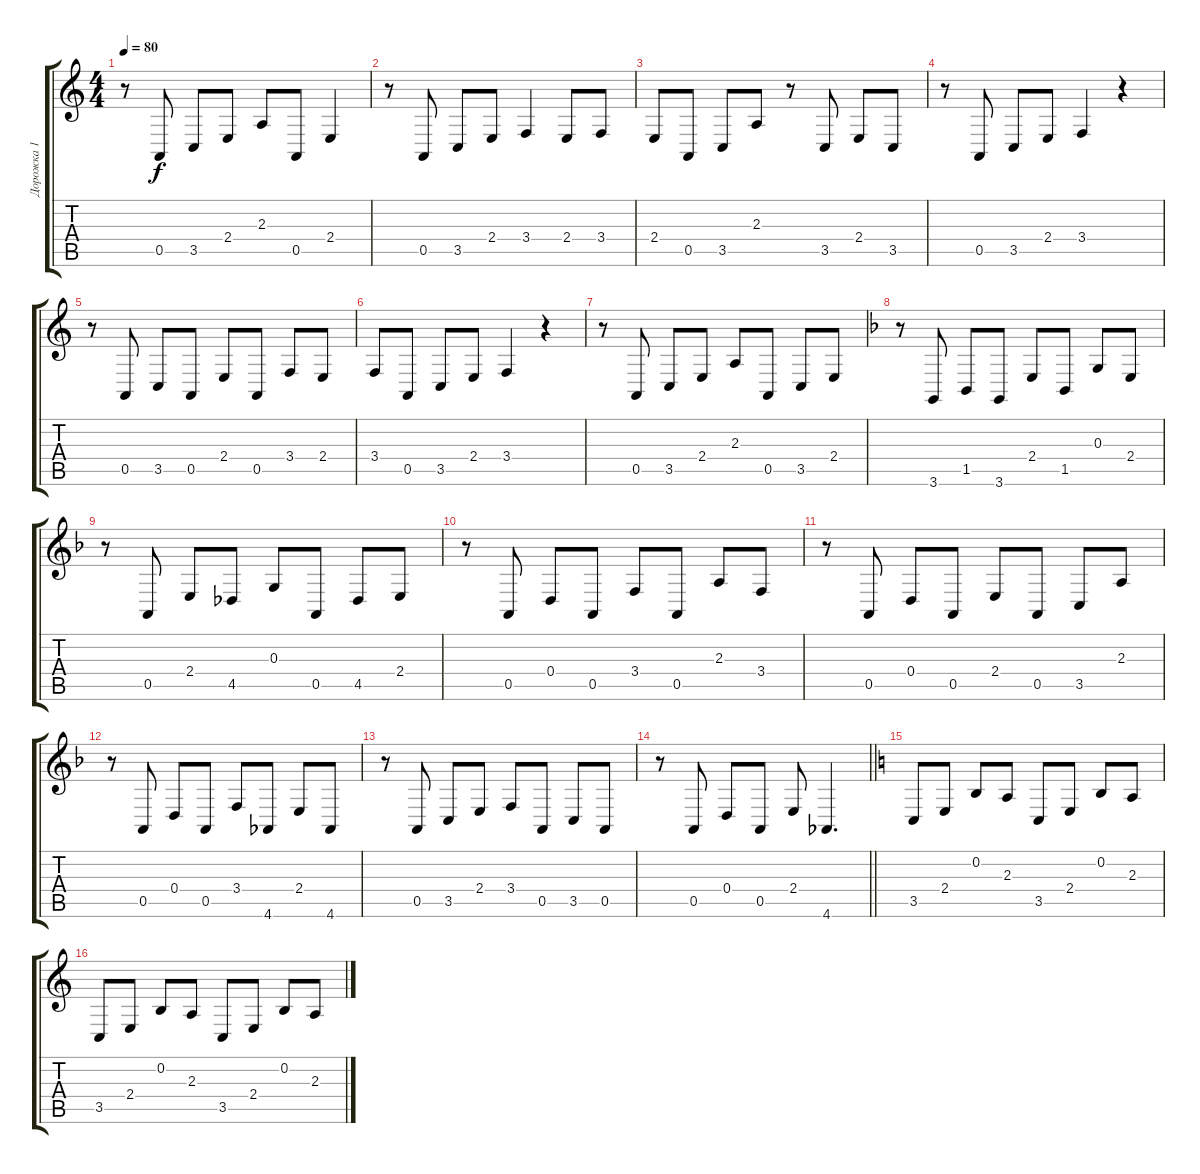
\track ("Дорожка 1" "Дорожка 1") {instrument brightacousticpiano}
\staff {score tabs}
\tuning (E4 B3 G3 D3 A2 E2) {hide}
\ts (4 4)
\tempo 80
\clef g2
\ks aminor
r.8{dy f} 0.5.8 3.5.8 2.4.8 2.3.8 0.5.8 2.4.4 |
r.8 0.5.8 3.5.8 2.4.8 3.4.4 2.4.8 3.4.8 |
2.4.8 0.5.8 3.5.8 2.3.8 r.8 3.5.8 2.4.8 3.5.8 |
r.8 0.5.8 3.5.8 2.4.8 3.4.4 r.4 |
r.8 0.5.8 3.5.8 0.5.8 2.4.8 0.5.8 3.4.8 2.4.8 |
3.4.8 0.5.8 3.5.8 2.4.8 3.4.4 r.4 |
r.8 0.5.8 3.5.8 2.4.8 2.3.8 0.5.8 3.5.8 2.4.8 |
\ks dminor
r.8 3.6.8 1.5.8 3.6.8 2.4.8 1.5.8 0.3.8 2.4.8 |
r.8 0.5.8 2.4.8 4.5.8 0.3.8 0.5.8 4.5.8 2.4.8 |
r.8 0.5.8 0.4.8 0.5.8 3.4.8 0.5.8 2.3.8 3.4.8 |
r.8 0.5.8 0.4.8 0.5.8 2.4.8 0.5.8 3.5.8 2.3.8 |
r.8 0.5.8 0.4.8 0.5.8 3.4.8 4.6.8 2.4.8 4.6.8 |
r.8 0.5.8 3.5.8 2.4.8 3.4.8 0.5.8 3.5.8 0.5.8 |
\barLineRight lightlight
r.8 0.5.8 0.4.8 0.5.8 2.4.8 4.6.4{d} |
\ks aminor
3.5.8 2.4.8 0.2.8 2.3.8 3.5.8 2.4.8 0.2.8 2.3.8 |
\ks c
3.5.8 2.4.8 0.2.8 2.3.8 3.5.8 2.4.8 0.2.8 2.3.8
